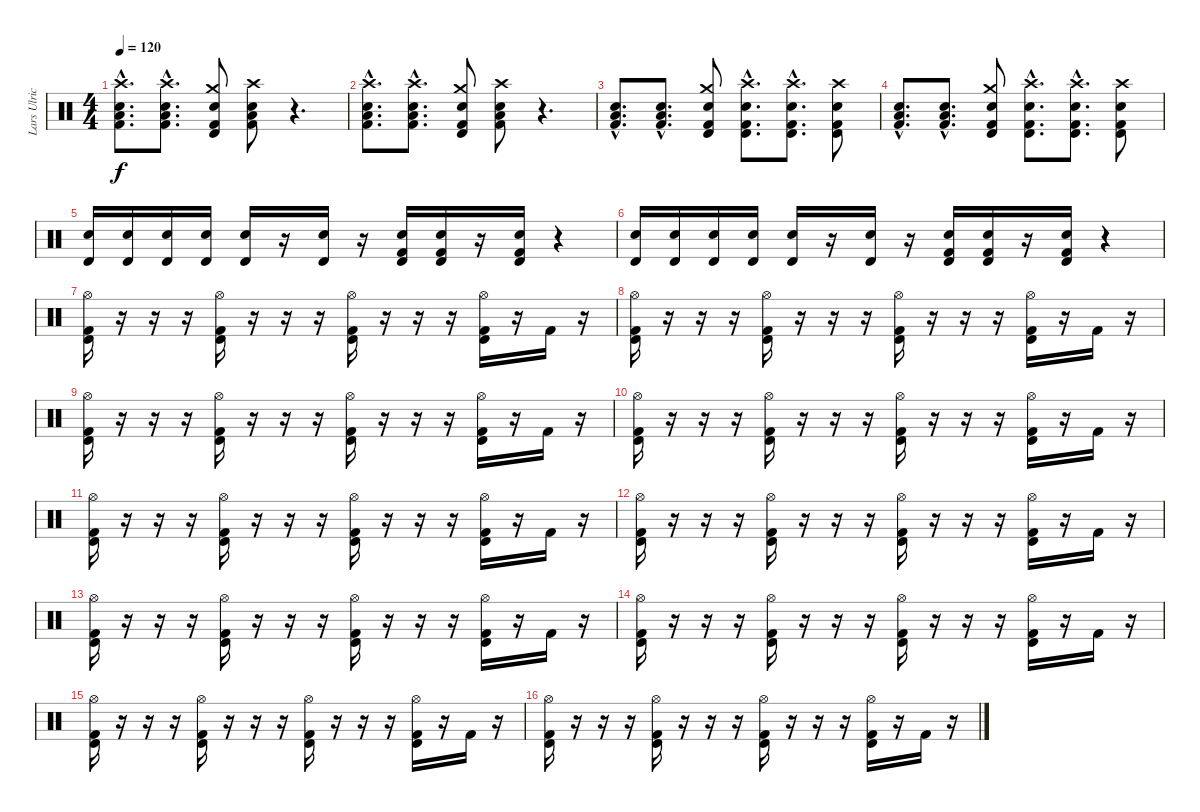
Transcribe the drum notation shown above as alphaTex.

\track ("Lars Ulrich" "Lars Ulric") {instrument percussion}
\staff {score}
\articulation defaults
\ts (4 4)
\tempo 120
\clef neutral
\ks c
("Crash high (hit)"{hac} "Snare (hit) 2"{hac} "Low Floor Tom (hit)"{hac} "Kick (hit) 2"{hac}).8{d dy f} ("Crash high (hit)"{hac} "Snare (hit) 2"{hac} "Low Floor Tom (hit)"{hac} "Kick (hit) 2"{hac}).8{d} ("Crash medium (hit)" "Snare (hit) 2" "Timbale high (hit)" "Kick (hit) 2").8 ("Crash high (hit)" "Snare (hit) 2" "Low Floor Tom (hit)" "Kick (hit) 2").8 r.4{d} |
("Crash high (hit)"{hac} "Snare (hit) 2"{hac} "Low Floor Tom (hit)"{hac} "Kick (hit) 2"{hac}).8{d} ("Crash high (hit)"{hac} "Snare (hit) 2"{hac} "Low Floor Tom (hit)"{hac} "Kick (hit) 2"{hac}).8{d} ("Crash medium (hit)" "Snare (hit) 2" "Timbale high (hit)" "Kick (hit) 2").8 ("Crash high (hit)" "Snare (hit) 2" "Low Floor Tom (hit)" "Kick (hit) 2").8 r.4{d} |
("Snare (hit) 2"{hac} "Low Floor Tom (hit)"{hac} "Kick (hit) 2"{hac}).8{d} ("Snare (hit) 2"{hac} "Low Floor Tom (hit)"{hac} "Kick (hit) 2"{hac}).8{d} ("Crash medium (hit)" "Snare (hit) 2" "Timbale high (hit)" "Kick (hit) 2").8 ("Crash high (hit)"{hac} "Snare (hit) 2"{hac} "Timbale high (hit)"{hac} "Kick (hit) 2"{hac}).8{d} ("Crash high (hit)"{hac} "Snare (hit) 2"{hac} "Timbale high (hit)"{hac} "Kick (hit) 2"{hac}).8{d} ("Crash high (hit)" "Snare (hit) 2" "Timbale high (hit)" "Kick (hit) 2").8 |
("Snare (hit) 2"{hac} "Low Floor Tom (hit)"{hac} "Kick (hit) 2"{hac}).8{d} ("Snare (hit) 2"{hac} "Low Floor Tom (hit)"{hac} "Kick (hit) 2"{hac}).8{d} ("Crash medium (hit)" "Snare (hit) 2" "Timbale high (hit)" "Kick (hit) 2").8 ("Crash high (hit)"{hac} "Snare (hit) 2"{hac} "Timbale high (hit)"{hac} "Kick (hit) 2"{hac}).8{d} ("Crash high (hit)"{hac} "Snare (hit) 2"{hac} "Timbale high (hit)"{hac} "Kick (hit) 2"{hac}).8{d} ("Crash high (hit)" "Snare (hit) 2" "Timbale high (hit)" "Kick (hit) 2").8 |
("Snare (hit) 2" "Timbale high (hit)").16 ("Snare (hit) 2" "Timbale high (hit)").16 ("Snare (hit) 2" "Timbale high (hit)").16 ("Snare (hit) 2" "Timbale high (hit)").16 ("Snare (hit) 2" "Timbale high (hit)").16 r.16 ("Snare (hit) 2" "Timbale high (hit)").16 r.16 ("Snare (hit) 2" "Timbale high (hit)" "Kick (hit) 2").16 ("Snare (hit) 2" "Timbale high (hit)" "Kick (hit) 2").16 r.16 ("Snare (hit) 2" "Timbale high (hit)" "Kick (hit) 2").16 r.4 |
("Snare (hit) 2" "Timbale high (hit)").16 ("Snare (hit) 2" "Timbale high (hit)").16 ("Snare (hit) 2" "Timbale high (hit)").16 ("Snare (hit) 2" "Timbale high (hit)").16 ("Snare (hit) 2" "Timbale high (hit)").16 r.16 ("Snare (hit) 2" "Timbale high (hit)").16 r.16 ("Snare (hit) 2" "Timbale high (hit)" "Kick (hit) 2").16 ("Snare (hit) 2" "Timbale high (hit)" "Kick (hit) 2").16 r.16 ("Snare (hit) 2" "Timbale high (hit)" "Kick (hit) 2").16 r.4 |
("Hi-Hat (open)" "Timbale high (hit)" "Kick (hit) 2").16{volume 16} r.16 r.16 r.16 ("Hi-Hat (open)" "Timbale high (hit)" "Kick (hit) 2").16 r.16 r.16 r.16 ("Timbale high (hit)" "Hi-Hat (open)" "Kick (hit) 2").16 r.16 r.16 r.16 ("Timbale high (hit)" "Hi-Hat (open)" "Kick (hit) 2").16 r.16 "Kick (hit) 2".16 r.16 |
("Hi-Hat (open)" "Timbale high (hit)" "Kick (hit) 2").16 r.16 r.16 r.16 ("Hi-Hat (open)" "Timbale high (hit)" "Kick (hit) 2").16 r.16 r.16 r.16 ("Timbale high (hit)" "Hi-Hat (open)" "Kick (hit) 2").16 r.16 r.16 r.16 ("Timbale high (hit)" "Hi-Hat (open)" "Kick (hit) 2").16 r.16 "Kick (hit) 2".16 r.16 |
("Hi-Hat (open)" "Timbale high (hit)" "Kick (hit) 2").16 r.16 r.16 r.16 ("Hi-Hat (open)" "Timbale high (hit)" "Kick (hit) 2").16 r.16 r.16 r.16 ("Timbale high (hit)" "Hi-Hat (open)" "Kick (hit) 2").16 r.16 r.16 r.16 ("Timbale high (hit)" "Hi-Hat (open)" "Kick (hit) 2").16 r.16 "Kick (hit) 2".16 r.16 |
("Hi-Hat (open)" "Timbale high (hit)" "Kick (hit) 2").16 r.16 r.16 r.16 ("Hi-Hat (open)" "Timbale high (hit)" "Kick (hit) 2").16 r.16 r.16 r.16 ("Timbale high (hit)" "Hi-Hat (open)" "Kick (hit) 2").16 r.16 r.16 r.16 ("Timbale high (hit)" "Hi-Hat (open)" "Kick (hit) 2").16 r.16 "Kick (hit) 2".16 r.16 |
("Hi-Hat (open)" "Timbale high (hit)" "Kick (hit) 2").16 r.16 r.16 r.16 ("Hi-Hat (open)" "Timbale high (hit)" "Kick (hit) 2").16 r.16 r.16 r.16 ("Timbale high (hit)" "Hi-Hat (open)" "Kick (hit) 2").16 r.16 r.16 r.16 ("Timbale high (hit)" "Hi-Hat (open)" "Kick (hit) 2").16 r.16 "Kick (hit) 2".16 r.16 |
("Hi-Hat (open)" "Timbale high (hit)" "Kick (hit) 2").16 r.16 r.16 r.16 ("Hi-Hat (open)" "Timbale high (hit)" "Kick (hit) 2").16 r.16 r.16 r.16 ("Timbale high (hit)" "Hi-Hat (open)" "Kick (hit) 2").16 r.16 r.16 r.16 ("Timbale high (hit)" "Hi-Hat (open)" "Kick (hit) 2").16 r.16 "Kick (hit) 2".16 r.16 |
("Hi-Hat (open)" "Timbale high (hit)" "Kick (hit) 2").16 r.16 r.16 r.16 ("Hi-Hat (open)" "Timbale high (hit)" "Kick (hit) 2").16 r.16 r.16 r.16 ("Timbale high (hit)" "Hi-Hat (open)" "Kick (hit) 2").16 r.16 r.16 r.16 ("Timbale high (hit)" "Hi-Hat (open)" "Kick (hit) 2").16 r.16 "Kick (hit) 2".16 r.16 |
("Hi-Hat (open)" "Timbale high (hit)" "Kick (hit) 2").16 r.16 r.16 r.16 ("Hi-Hat (open)" "Timbale high (hit)" "Kick (hit) 2").16 r.16 r.16 r.16 ("Timbale high (hit)" "Hi-Hat (open)" "Kick (hit) 2").16 r.16 r.16 r.16 ("Timbale high (hit)" "Hi-Hat (open)" "Kick (hit) 2").16 r.16 "Kick (hit) 2".16 r.16 |
("Hi-Hat (open)" "Timbale high (hit)" "Kick (hit) 2").16{volume 16} r.16 r.16 r.16 ("Hi-Hat (open)" "Timbale high (hit)" "Kick (hit) 2").16 r.16 r.16 r.16 ("Timbale high (hit)" "Hi-Hat (open)" "Kick (hit) 2").16 r.16 r.16 r.16 ("Timbale high (hit)" "Hi-Hat (open)" "Kick (hit) 2").16 r.16 "Kick (hit) 2".16 r.16 |
("Hi-Hat (open)" "Timbale high (hit)" "Kick (hit) 2").16 r.16 r.16 r.16 ("Hi-Hat (open)" "Timbale high (hit)" "Kick (hit) 2").16 r.16 r.16 r.16 ("Timbale high (hit)" "Hi-Hat (open)" "Kick (hit) 2").16 r.16 r.16 r.16 ("Timbale high (hit)" "Hi-Hat (open)" "Kick (hit) 2").16 r.16 "Kick (hit) 2".16 r.16
